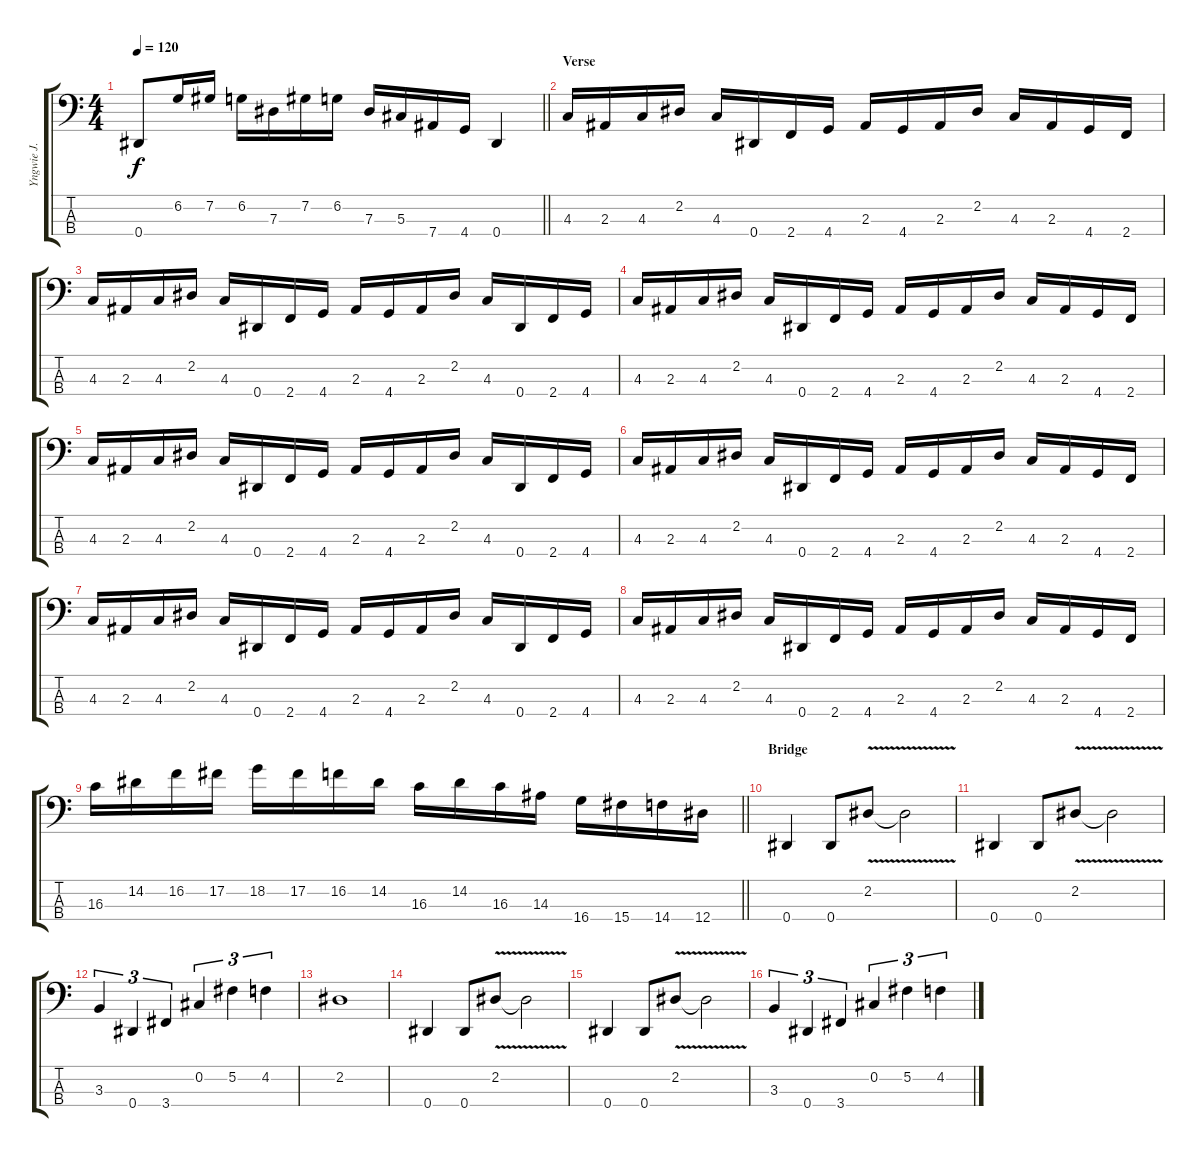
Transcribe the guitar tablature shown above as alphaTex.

\track ("Yngwie J. Malmsteen" "Yngwie J. ") {instrument electricbassfinger}
\staff {score tabs}
\tuning (Gb2 Db2 Ab1 Eb1) {hide}
\ts (4 4)
\tempo 120
\clef f4
\barLineRight lightlight
\ks c
0.4.8{dy f} 6.2.16 7.2.16 6.2.16 7.3.16 7.2.16 6.2.16 7.3.16 5.3.16 7.4.16 4.4.16 0.4.4 |
\section ("" "Verse")
4.3.16 2.3.16 4.3.16 2.2.16 4.3.16 0.4.16 2.4.16 4.4.16 2.3.16 4.4.16 2.3.16 2.2.16 4.3.16 2.3.16 4.4.16 2.4.16 |
4.3.16 2.3.16 4.3.16 2.2.16 4.3.16 0.4.16 2.4.16 4.4.16 2.3.16 4.4.16 2.3.16 2.2.16 4.3.16 0.4.16 2.4.16 4.4.16 |
4.3.16 2.3.16 4.3.16 2.2.16 4.3.16 0.4.16 2.4.16 4.4.16 2.3.16 4.4.16 2.3.16 2.2.16 4.3.16 2.3.16 4.4.16 2.4.16 |
4.3.16 2.3.16 4.3.16 2.2.16 4.3.16 0.4.16 2.4.16 4.4.16 2.3.16 4.4.16 2.3.16 2.2.16 4.3.16 0.4.16 2.4.16 4.4.16 |
4.3.16 2.3.16 4.3.16 2.2.16 4.3.16 0.4.16 2.4.16 4.4.16 2.3.16 4.4.16 2.3.16 2.2.16 4.3.16 2.3.16 4.4.16 2.4.16 |
4.3.16 2.3.16 4.3.16 2.2.16 4.3.16 0.4.16 2.4.16 4.4.16 2.3.16 4.4.16 2.3.16 2.2.16 4.3.16 0.4.16 2.4.16 4.4.16 |
4.3.16 2.3.16 4.3.16 2.2.16 4.3.16 0.4.16 2.4.16 4.4.16 2.3.16 4.4.16 2.3.16 2.2.16 4.3.16 2.3.16 4.4.16 2.4.16 |
\barLineRight lightlight
16.3.16 14.2.16 16.2.16 17.2.16 18.2.16 17.2.16 16.2.16 14.2.16 16.3.16 14.2.16 16.3.16 14.3.16 16.4.16 15.4.16 14.4.16 12.4.16 |
\section ("" "Bridge")
0.4.4 0.4.8 2.2{v}.8 2.2{t}.2 |
0.4.4 0.4.8 2.2{v}.8 2.2{t}.2 |
3.3.4{tu (3 2)} 0.4.4{tu (3 2)} 3.4.4{tu (3 2)} 0.2.4{tu (3 2)} 5.2.4{tu (3 2)} 4.2.4{tu (3 2)} |
2.2.1 |
0.4.4 0.4.8 2.2{v}.8 2.2{t}.2 |
0.4.4 0.4.8 2.2{v}.8 2.2{t}.2 |
3.3.4{tu (3 2)} 0.4.4{tu (3 2)} 3.4.4{tu (3 2)} 0.2.4{tu (3 2)} 5.2.4{tu (3 2)} 4.2.4{tu (3 2)}
